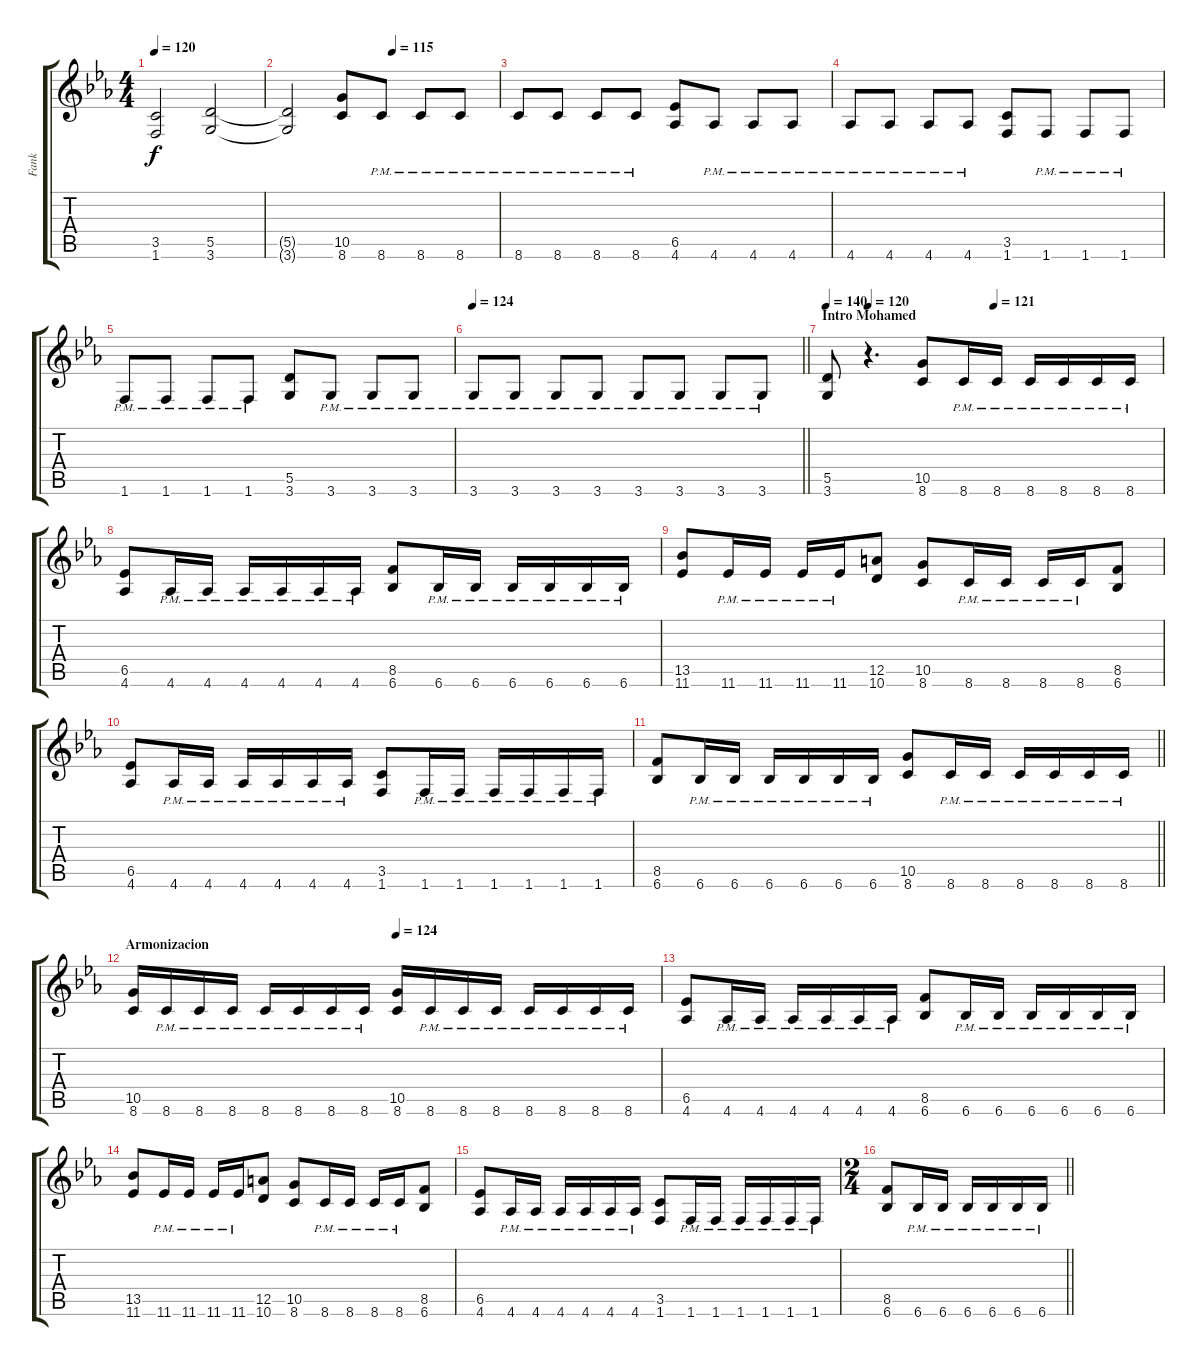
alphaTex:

\track ("Fank" "Fank") {instrument distortionguitar}
\staff {score tabs}
\tuning (E4 B3 G3 D3 A2 E2) {hide}
\ts (4 4)
\tempo 120
\clef g2
\ks eb
(3.5{t} 1.6{t}).2{dy f} (5.5 3.6).2 |
\tempo (115 0.5)
(5.5{t} 3.6{t}).2 (10.5 8.6).8 8.6{pm}.8 8.6{pm}.8 8.6{pm}.8 |
8.6{pm}.8 8.6{pm}.8 8.6{pm}.8 8.6{pm}.8 (6.5 4.6).8 4.6{pm}.8 4.6{pm}.8 4.6{pm}.8 |
4.6{pm}.8 4.6{pm}.8 4.6{pm}.8 4.6{pm}.8 (3.5 1.6).8 1.6{pm}.8 1.6{pm}.8 1.6{pm}.8 |
1.6{pm}.8 1.6{pm}.8 1.6{pm}.8 1.6{pm}.8 (5.5 3.6).8 3.6{pm}.8 3.6{pm}.8 3.6{pm}.8 |
\tempo 124
\barLineRight lightlight
3.6{pm}.8 3.6{pm}.8 3.6{pm}.8 3.6{pm}.8 3.6{pm}.8 3.6{pm}.8 3.6{pm}.8 3.6{pm}.8 |
\section ("" "Intro Mohamed")
\tempo 140
\tempo (120 0.125)
\tempo (121 0.5)
(5.5 3.6).8 r.4{d} (10.5 8.6).8 8.6{pm}.16 8.6{pm}.16 8.6{pm}.16 8.6{pm}.16 8.6{pm}.16 8.6{pm}.16 |
(6.5 4.6).8 4.6{pm}.16 4.6{pm}.16 4.6{pm}.16 4.6{pm}.16 4.6{pm}.16 4.6{pm}.16 (8.5 6.6).8 6.6{pm}.16 6.6{pm}.16 6.6{pm}.16 6.6{pm}.16 6.6{pm}.16 6.6{pm}.16 |
(13.5 11.6).8 11.6{pm}.16 11.6{pm}.16 11.6{pm}.16 11.6{pm}.16 (12.5 10.6).8 (10.5 8.6).8 8.6{pm}.16 8.6{pm}.16 8.6{pm}.16 8.6{pm}.16 (8.5 6.6).8 |
(6.5 4.6).8 4.6{pm}.16 4.6{pm}.16 4.6{pm}.16 4.6{pm}.16 4.6{pm}.16 4.6{pm}.16 (3.5 1.6).8 1.6{pm}.16 1.6{pm}.16 1.6{pm}.16 1.6{pm}.16 1.6{pm}.16 1.6{pm}.16 |
\barLineRight lightlight
(8.5 6.6).8 6.6{pm}.16 6.6{pm}.16 6.6{pm}.16 6.6{pm}.16 6.6{pm}.16 6.6{pm}.16 (10.5 8.6).8 8.6{pm}.16 8.6{pm}.16 8.6{pm}.16 8.6{pm}.16 8.6{pm}.16 8.6{pm}.16 |
\section ("" "Armonizacion")
\tempo (124 0.5)
(10.5 8.6).16 8.6{pm}.16 8.6{pm}.16 8.6{pm}.16 8.6{pm}.16 8.6{pm}.16 8.6{pm}.16 8.6{pm}.16 (10.5 8.6).16 8.6{pm}.16 8.6{pm}.16 8.6{pm}.16 8.6{pm}.16 8.6{pm}.16 8.6{pm}.16 8.6{pm}.16 |
(6.5 4.6).8 4.6{pm}.16 4.6{pm}.16 4.6{pm}.16 4.6{pm}.16 4.6{pm}.16 4.6{pm}.16 (8.5 6.6).8 6.6{pm}.16 6.6{pm}.16 6.6{pm}.16 6.6{pm}.16 6.6{pm}.16 6.6{pm}.16 |
(13.5 11.6).8 11.6{pm}.16 11.6{pm}.16 11.6{pm}.16 11.6{pm}.16 (12.5 10.6).8 (10.5 8.6).8 8.6{pm}.16 8.6{pm}.16 8.6{pm}.16 8.6{pm}.16 (8.5 6.6).8 |
(6.5 4.6).8 4.6{pm}.16 4.6{pm}.16 4.6{pm}.16 4.6{pm}.16 4.6{pm}.16 4.6{pm}.16 (3.5 1.6).8 1.6{pm}.16 1.6{pm}.16 1.6{pm}.16 1.6{pm}.16 1.6{pm}.16 1.6{pm}.16 |
\ts (2 4)
\barLineRight lightlight
(8.5 6.6).8 6.6{pm}.16 6.6{pm}.16 6.6{pm}.16 6.6{pm}.16 6.6{pm}.16 6.6{pm}.16
